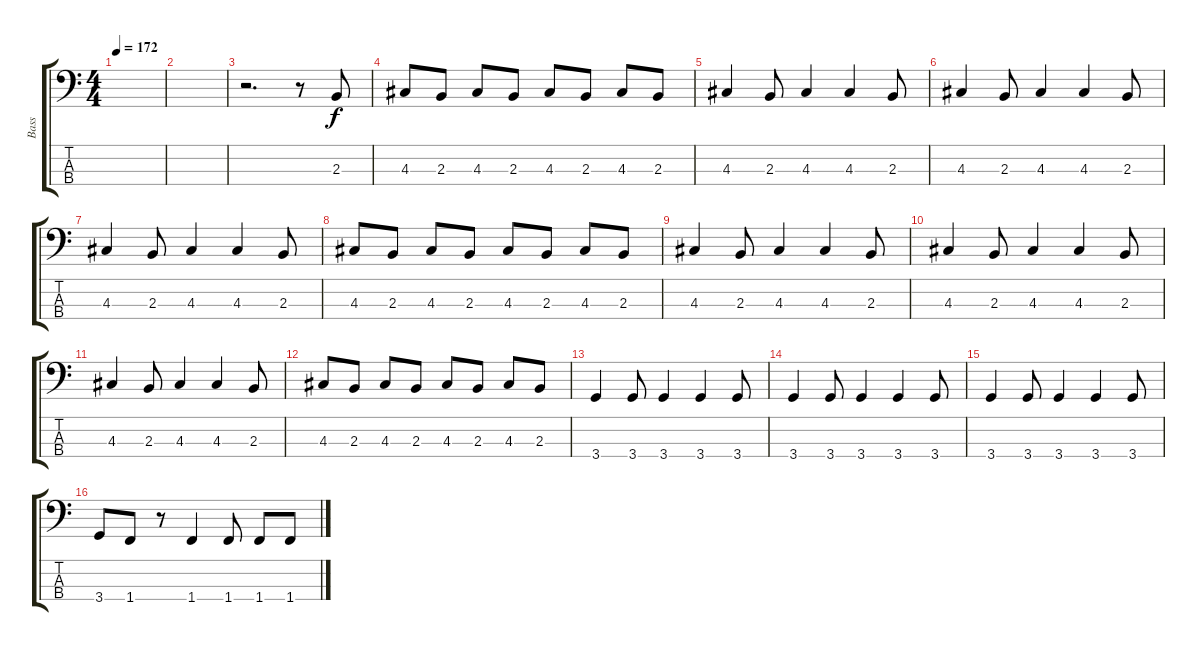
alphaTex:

\track ("Bass" "Bass") {instrument electricbasspick}
\staff {score tabs}
\tuning (G2 D2 A1 E1) {hide}
\ts (4 4)
\tempo 172
\clef f4
\ks c
|
|
r.2{d} r.8 2.3.8 |
4.3.8 2.3.8 4.3.8 2.3.8 4.3.8 2.3.8 4.3.8 2.3.8 |
4.3.4 2.3.8 4.3.4 4.3.4 2.3.8 |
4.3.4 2.3.8 4.3.4 4.3.4 2.3.8 |
4.3.4 2.3.8 4.3.4 4.3.4 2.3.8 |
4.3.8 2.3.8 4.3.8 2.3.8 4.3.8 2.3.8 4.3.8 2.3.8 |
4.3.4 2.3.8 4.3.4 4.3.4 2.3.8 |
4.3.4 2.3.8 4.3.4 4.3.4 2.3.8 |
4.3.4 2.3.8 4.3.4 4.3.4 2.3.8 |
4.3.8 2.3.8 4.3.8 2.3.8 4.3.8 2.3.8 4.3.8 2.3.8 |
3.4.4 3.4.8 3.4.4 3.4.4 3.4.8 |
3.4.4 3.4.8 3.4.4 3.4.4 3.4.8 |
3.4.4 3.4.8 3.4.4 3.4.4 3.4.8 |
3.4.8 1.4.8 r.8 1.4.4 1.4.8 1.4.8 1.4.8
